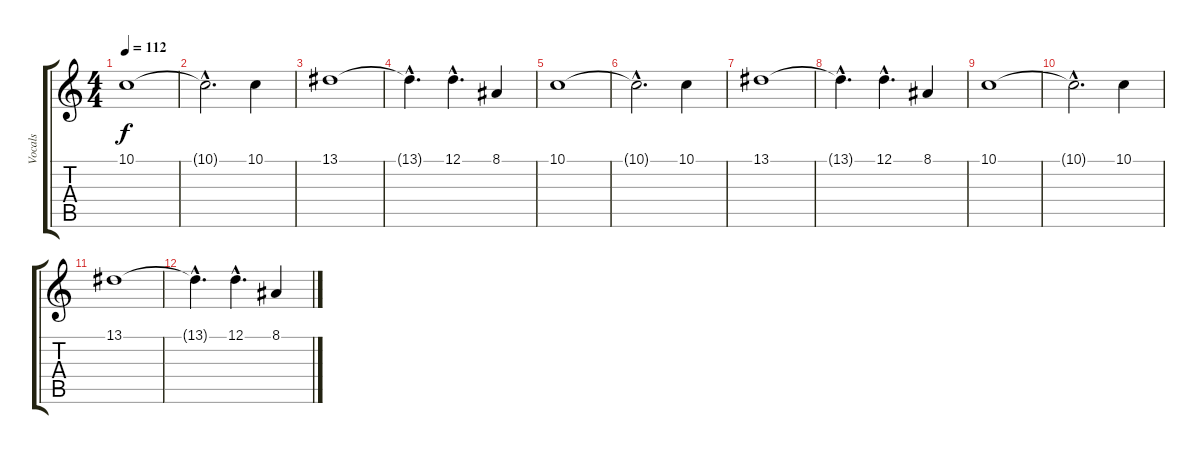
\track ("Vocals" "Vocals") {instrument lead6voice}
\staff {score tabs}
\tuning (D4 A3 F3 C3 G2 D2) {hide}
\ts (4 4)
\tempo 112
\clef g2
\ks c
10.1.1{dy f} |
10.1{hac t}.2{d} 10.1.4 |
13.1.1 |
13.1{hac t}.4{d} 12.1{hac}.4{d} 8.1.4 |
10.1.1 |
10.1{hac t}.2{d} 10.1.4 |
13.1.1 |
13.1{hac t}.4{d} 12.1{hac}.4{d} 8.1.4 |
10.1.1 |
10.1{hac t}.2{d} 10.1.4 |
13.1.1 |
13.1{hac t}.4{d} 12.1{hac}.4{d} 8.1.4
